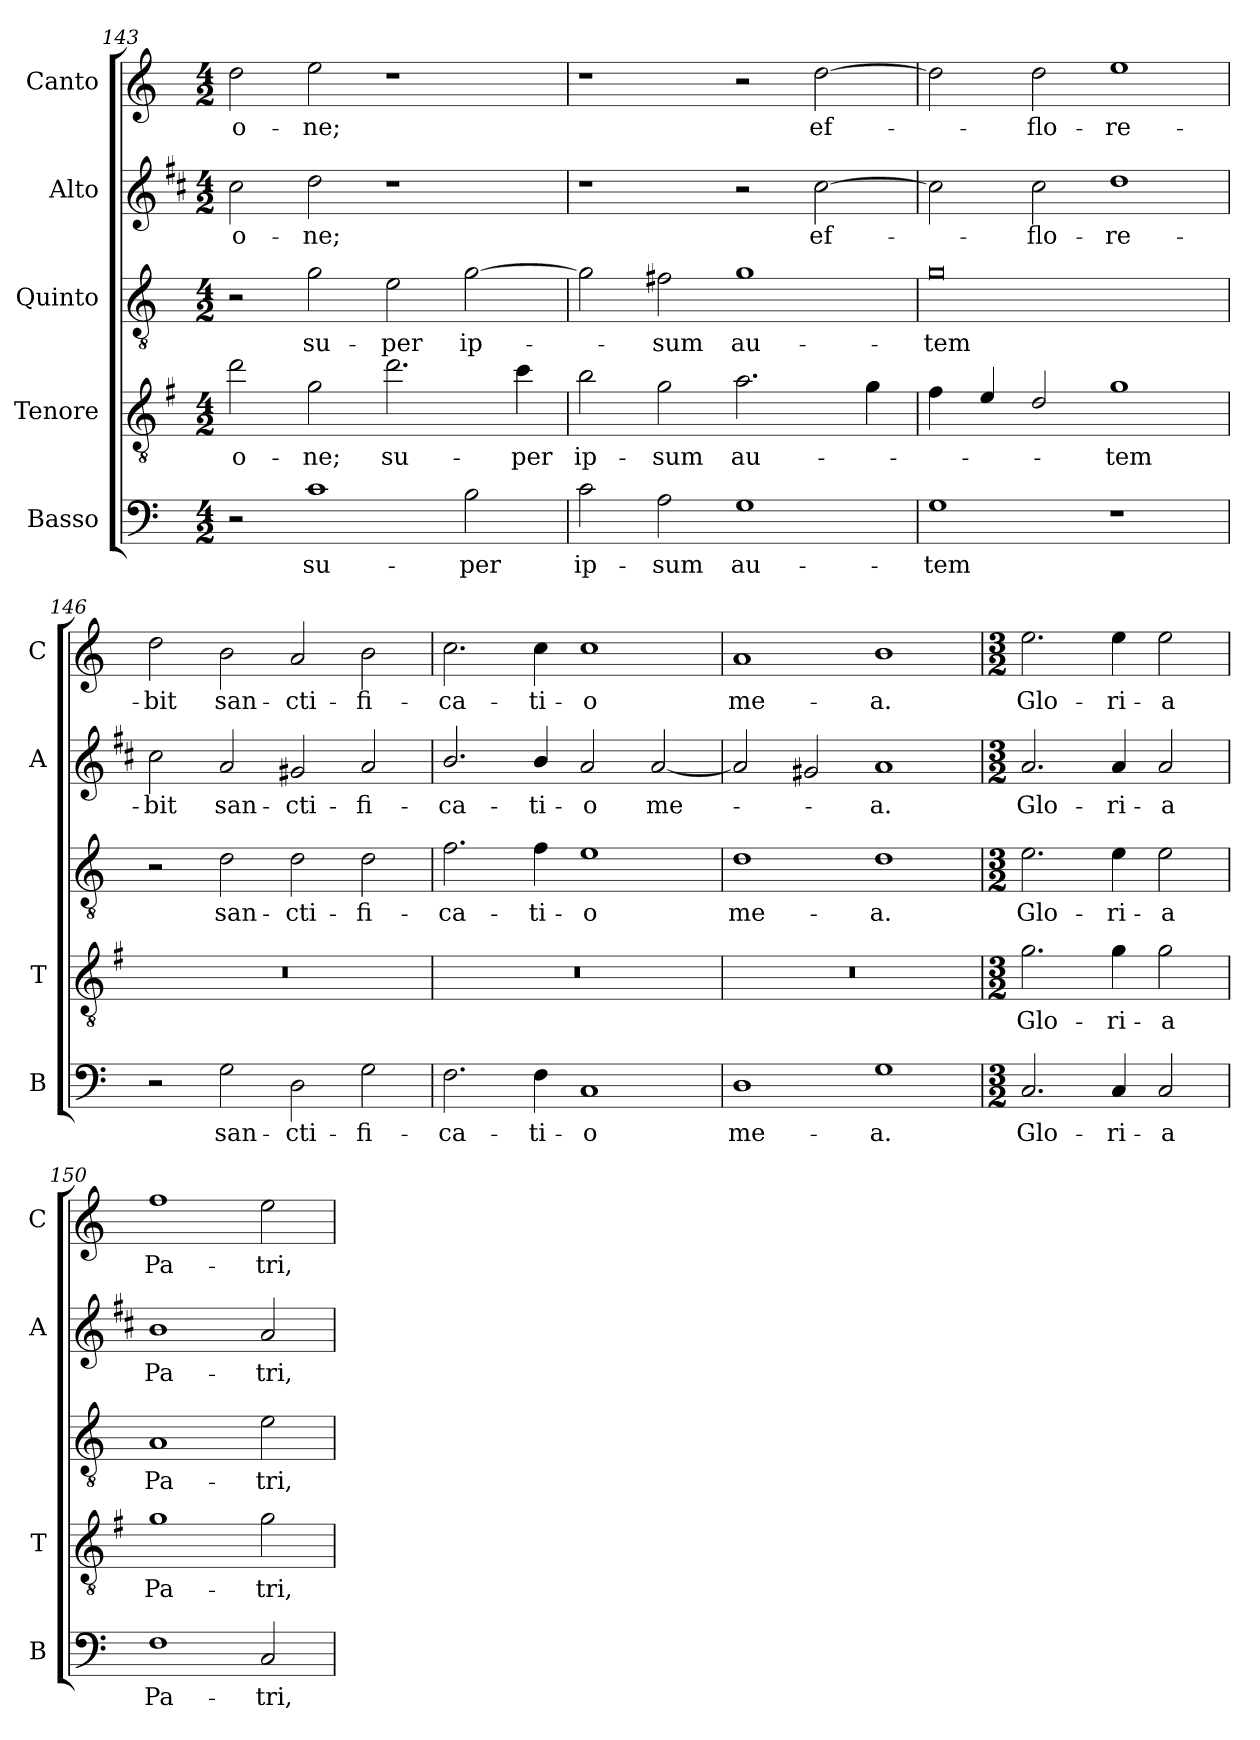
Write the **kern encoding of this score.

**kern	**text	**kern	**text	**kern	**text	**kern	**text	**kern	**text
*part5	*part5	*part4	*part4	*part3	*part3	*part2	*part2	*part1	*part1
*staff5	*staff5	*staff4	*staff4	*staff3	*staff3	*staff2	*staff2	*staff1	*staff1
*I"Basso	*	*I"Tenore	*	*I"Quinto	*	*I"Alto	*	*I"Canto	*
*I'B	*	*I'T	*	*	*	*I'A	*	*I'C	*
*clefF4	*	*clefGv2	*	*clefGv2	*	*clefG2	*	*clefG2	*
*	*	*ITrd4c7	*	*	*	*ITrd1c2	*	*	*
*k[]	*	*k[]	*	*k[]	*	*k[]	*	*k[]	*
*C:	*	*C:	*	*C:	*	*C:	*	*C:	*
*M4/2	*	*M4/2	*	*M4/2	*	*M4/2	*	*M4/2	*
=143	=143	=143	=143	=143	=143	=143	=143	=143	=143
!	!	!	!LO:LY:b	!	!	!	!LO:LY:b	!	!LO:LY:b
2r	.	2g\	-o-	2r	.	2b\	-o-	2dd\	-o-
!	!LO:LY:b	!	!LO:LY:b	!	!LO:LY:b	!	!LO:LY:b	!	!LO:LY:b
1c	su-	2c\	-ne;	2g\	su-	2cc\	-ne;	2ee\	-ne;
!	!	!	!LO:LY:b	!	!LO:LY:b	!	!	!	!
.	.	2.g\	su-	2e\	-per	1r	.	1r	.
!	!LO:LY:b	!	!	!	!LO:LY:b	!	!	!	!
2B\	-per	.	.	[2g\	ip-	.	.	.	.
!	!	!	!LO:LY:b	!	!	!	!	!	!
.	.	4f\	-per	.	.	.	.	.	.
!!LO:LB:g=z
=144	=144	=144	=144	=144	=144	=144	=144	=144	=144
!	!LO:LY:b	!	!LO:LY:b	!	!	!	!	!	!
2c\	ip-	2e\	ip-	2g\]	.	1r	.	1r	.
!	!LO:LY:b	!	!LO:LY:b	!	!LO:LY:b	!	!	!	!
2A\	-sum	2c\	-sum	2f#X\	-sum	.	.	.	.
!	!LO:LY:b	!	!LO:LY:b	!	!LO:LY:b	!	!	!	!
1G	au-	2.d\	au-	1g	au-	2r	.	2r	.
!	!	!	!	!	!	!	!LO:LY:b	!	!LO:LY:b
.	.	.	.	.	.	[2b\	ef-	[2dd\	ef-
.	.	4c\	.	.	.	.	.	.	.
=145	=145	=145	=145	=145	=145	=145	=145	=145	=145
!	!LO:LY:b	!	!	!	!LO:LY:b	!	!	!	!
1G	-tem	4B\	.	0g	-tem	2b\]	.	2dd\]	.
.	.	4A/	.	.	.	.	.	.	.
!	!	!	!	!	!	!	!LO:LY:b	!	!LO:LY:b
.	.	2G/	.	.	.	2b\	-flo-	2dd\	-flo-
!	!	!	!LO:LY:b	!	!	!	!LO:LY:b	!	!LO:LY:b
1r	.	1c	-tem	.	.	1cc	-re-	1ee	-re-
=146	=146	=146	=146	=146	=146	=146	=146	=146	=146
!	!	!	!	!	!	!	!LO:LY:b	!	!LO:LY:b
2r	.	0r	.	2r	.	2b\	-bit	2dd\	-bit
!	!LO:LY:b	!	!	!	!LO:LY:b	!	!LO:LY:b	!	!LO:LY:b
2G\	san-	.	.	2d\	san-	2g/	san-	2b\	san-
!	!LO:LY:b	!	!	!	!LO:LY:b	!	!LO:LY:b	!	!LO:LY:b
2D\	-cti-	.	.	2d\	-cti-	2f#X/	-cti-	2a/	-cti-
!	!LO:LY:b	!	!	!	!LO:LY:b	!	!LO:LY:b	!	!LO:LY:b
2G\	-fi-	.	.	2d\	-fi-	2g/	-fi-	2b\	-fi-
=147	=147	=147	=147	=147	=147	=147	=147	=147	=147
!	!LO:LY:b	!	!	!	!LO:LY:b	!	!LO:LY:b	!	!LO:LY:b
2.F\	-ca-	0r	.	2.f\	-ca-	2.a/	-ca-	2.cc\	-ca-
!	!LO:LY:b	!	!	!	!LO:LY:b	!	!LO:LY:b	!	!LO:LY:b
4F\	-ti-	.	.	4f\	-ti-	4a/	-ti-	4cc\	-ti-
!	!LO:LY:b	!	!	!	!LO:LY:b	!	!LO:LY:b	!	!LO:LY:b
1C	-o	.	.	1e	-o	2g/	-o	1cc	-o
!	!	!	!	!	!	!	!LO:LY:b	!	!
.	.	.	.	.	.	[2g/	me-	.	.
=148	=148	=148	=148	=148	=148	=148	=148	=148	=148
!	!LO:LY:b	!	!	!	!LO:LY:b	!	!	!	!LO:LY:b
1D	me-	0r	.	1d	me-	2g/]	.	1a	me-
.	.	.	.	.	.	2f#X/	.	.	.
!	!LO:LY:b	!	!	!	!LO:LY:b	!	!LO:LY:b	!	!LO:LY:b
1G	-a.	.	.	1d	-a.	1g	-a.	1b	-a.
!!LO:PB:g=z
=149	=149	=149	=149	=149	=149	=149	=149	=149	=149
*M3/2	*	*M3/2	*	*M3/2	*	*M3/2	*	*M3/2	*
!	!LO:LY:b	!	!LO:LY:b	!	!LO:LY:b	!	!LO:LY:b	!	!LO:LY:b
2.C/	Glo-	2.c\	Glo-	2.e\	Glo-	2.g/	Glo-	2.ee\	Glo-
!	!LO:LY:b	!	!LO:LY:b	!	!LO:LY:b	!	!LO:LY:b	!	!LO:LY:b
4C/	-ri-	4c\	-ri-	4e\	-ri-	4g/	-ri-	4ee\	-ri-
!	!LO:LY:b	!	!LO:LY:b	!	!LO:LY:b	!	!LO:LY:b	!	!LO:LY:b
2C/	-a	2c\	-a	2e\	-a	2g/	-a	2ee\	-a
=150	=150	=150	=150	=150	=150	=150	=150	=150	=150
!	!LO:LY:b	!	!LO:LY:b	!	!LO:LY:b	!	!LO:LY:b	!	!LO:LY:b
1F	Pa-	1c	Pa-	1A	Pa-	1a	Pa-	1ff	Pa-
!	!LO:LY:b	!	!LO:LY:b	!	!LO:LY:b	!	!LO:LY:b	!	!LO:LY:b
2C/	-tri,	2c\	-tri,	2e\	-tri,	2g/	-tri,	2ee\	-tri,
=	=	=	=	=	=	=	=	=	=
*-	*-	*-	*-	*-	*-	*-	*-	*-	*-
